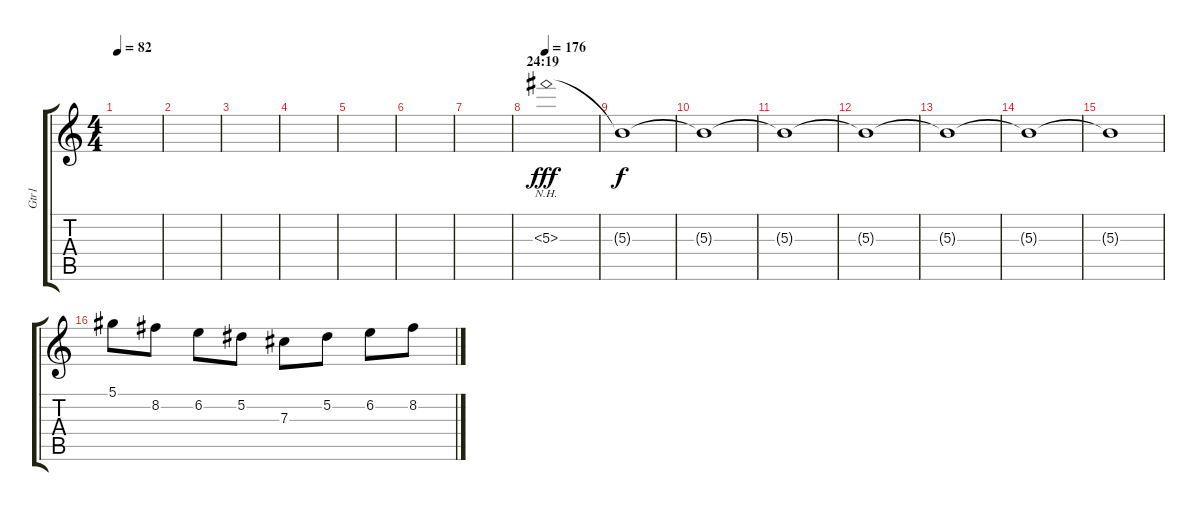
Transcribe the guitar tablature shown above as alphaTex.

\track ("Gtr1" "Gtr1") {instrument overdrivenguitar}
\staff {score tabs}
\tuning (Eb4 Bb3 Gb3 Db3 Ab2 Eb2) {hide}
\ts (4 4)
\tempo 82
\clef g2
\ks c
|
|
|
|
|
|
|
\section ("" "24:19")
\tempo 176
5.3{nh}.1{dy fff volume 16 instrument overdrivenguitar} |
5.3{t}.1{dy f} |
5.3{t}.1 |
5.3{t}.1 |
5.3{t}.1 |
5.3{t}.1 |
5.3{t}.1 |
5.3{t}.1 |
5.1.8{volume 16} 8.2.8 6.2.8 5.2.8 7.3.8 5.2.8 6.2.8 8.2.8
